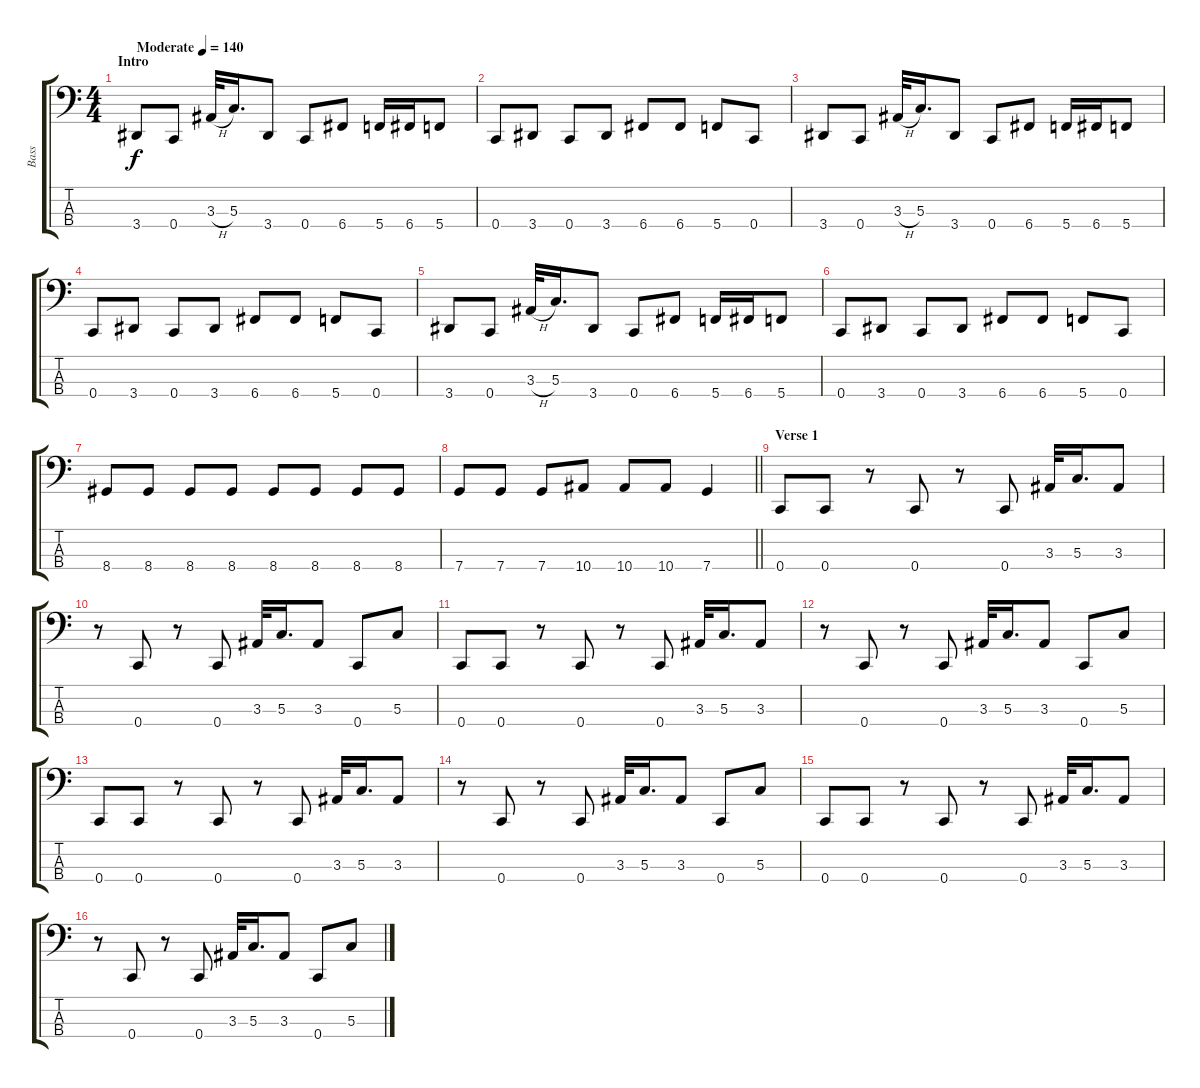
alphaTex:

\track ("Bass" "Bass") {instrument electricbassfinger}
\staff {score tabs}
\tuning (F2 C2 G1 C1) {hide}
\ts (4 4)
\section ("" "Intro")
\tempo (140 "Moderate")
\clef f4
\ks c
3.4.8{dy f instrument electricbassfinger} 0.4.8 3.3{h}.32 5.3.16{d} 3.4.8 0.4.8 6.4.8 5.4.16 6.4.16 5.4.8 |
0.4.8 3.4.8 0.4.8 3.4.8 6.4.8 6.4.8 5.4.8 0.4.8 |
3.4.8 0.4.8 3.3{h}.32 5.3.16{d} 3.4.8 0.4.8 6.4.8 5.4.16 6.4.16 5.4.8 |
0.4.8 3.4.8 0.4.8 3.4.8 6.4.8 6.4.8 5.4.8 0.4.8 |
3.4.8 0.4.8 3.3{h}.32 5.3.16{d} 3.4.8 0.4.8 6.4.8 5.4.16 6.4.16 5.4.8 |
0.4.8 3.4.8 0.4.8 3.4.8 6.4.8 6.4.8 5.4.8 0.4.8 |
8.4.8 8.4.8 8.4.8 8.4.8 8.4.8 8.4.8 8.4.8 8.4.8 |
\barLineRight lightlight
7.4.8 7.4.8 7.4.8 10.4.8 10.4.8 10.4.8 7.4.4 |
\section ("" "Verse 1")
0.4.8 0.4.8 r.8 0.4.8 r.8 0.4.8 3.3.32 5.3.16{d} 3.3.8 |
r.8 0.4.8 r.8 0.4.8 3.3.32 5.3.16{d} 3.3.8 0.4.8 5.3.8 |
0.4.8 0.4.8 r.8 0.4.8 r.8 0.4.8 3.3.32 5.3.16{d} 3.3.8 |
r.8 0.4.8 r.8 0.4.8 3.3.32 5.3.16{d} 3.3.8 0.4.8 5.3.8 |
0.4.8 0.4.8 r.8 0.4.8 r.8 0.4.8 3.3.32 5.3.16{d} 3.3.8 |
r.8 0.4.8 r.8 0.4.8 3.3.32 5.3.16{d} 3.3.8 0.4.8 5.3.8 |
0.4.8 0.4.8 r.8 0.4.8 r.8 0.4.8 3.3.32 5.3.16{d} 3.3.8 |
r.8 0.4.8 r.8 0.4.8 3.3.32 5.3.16{d} 3.3.8 0.4.8 5.3.8
